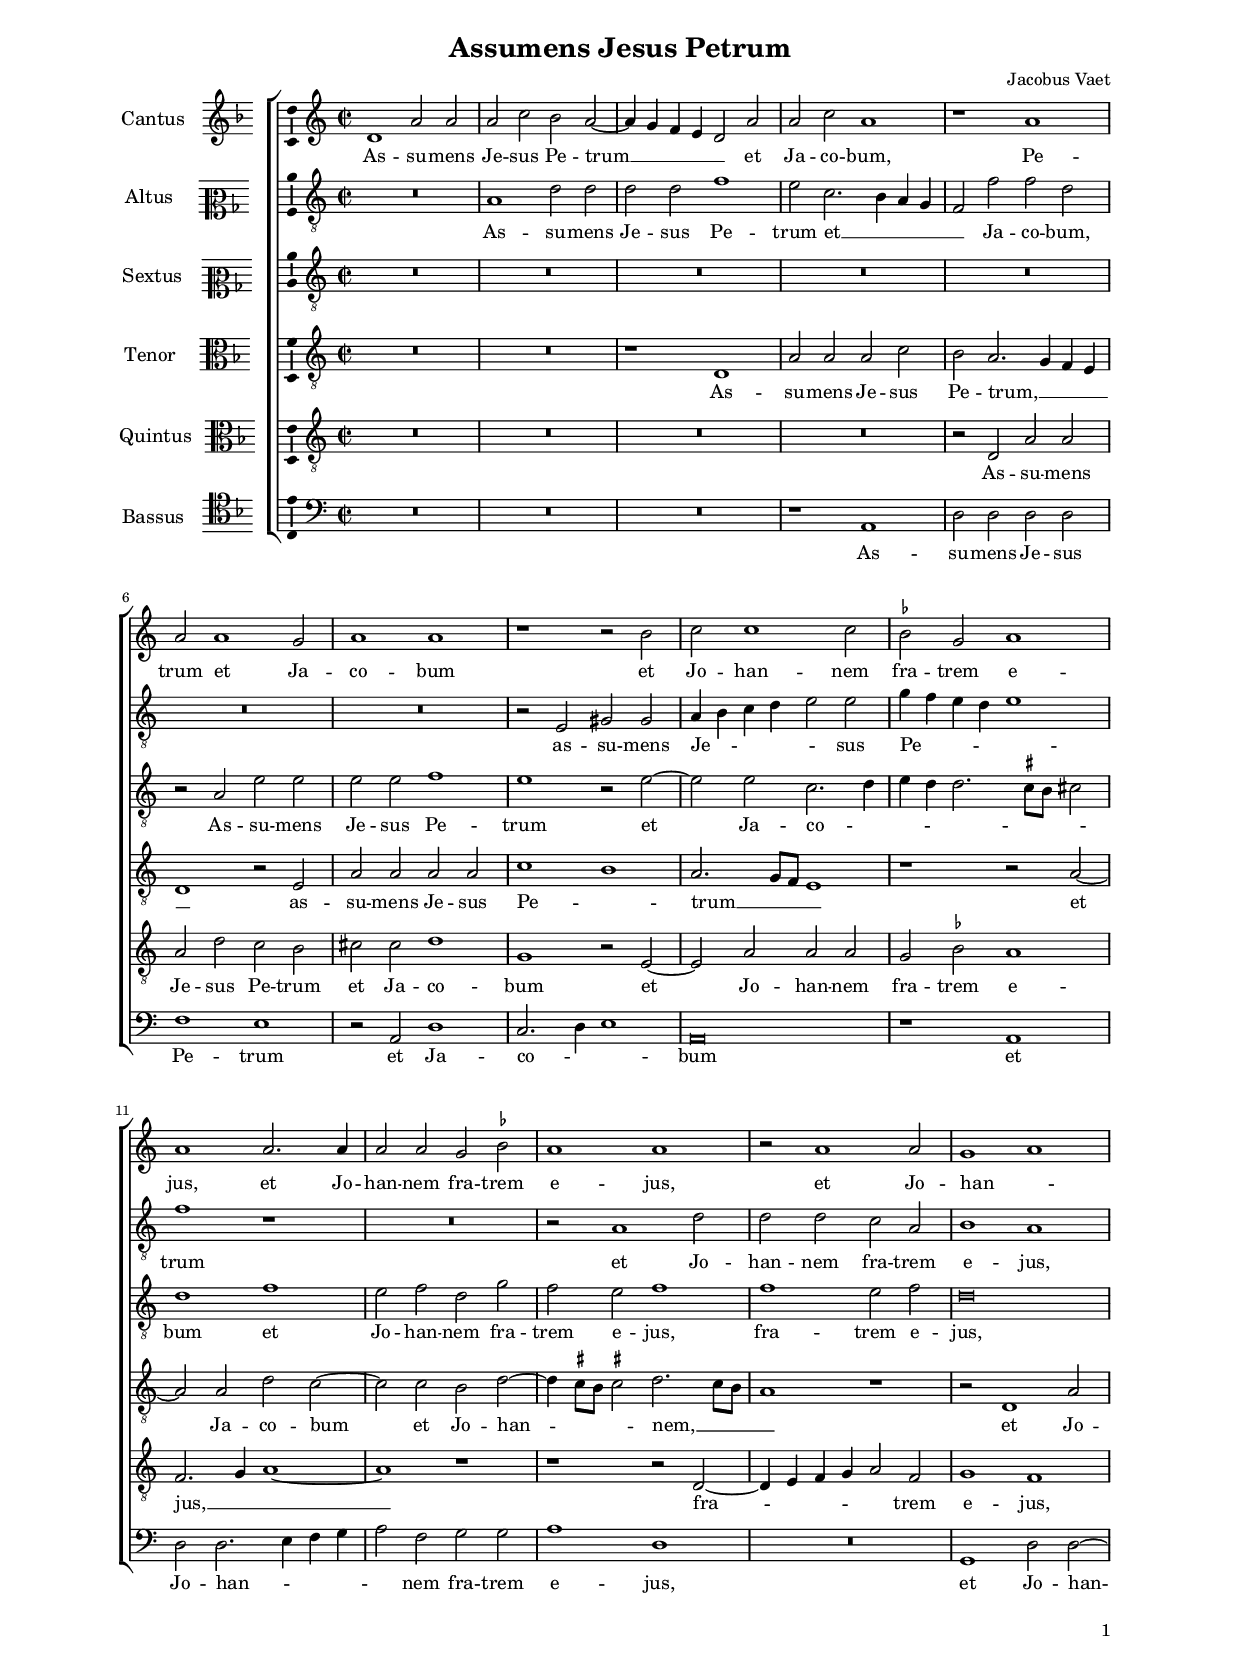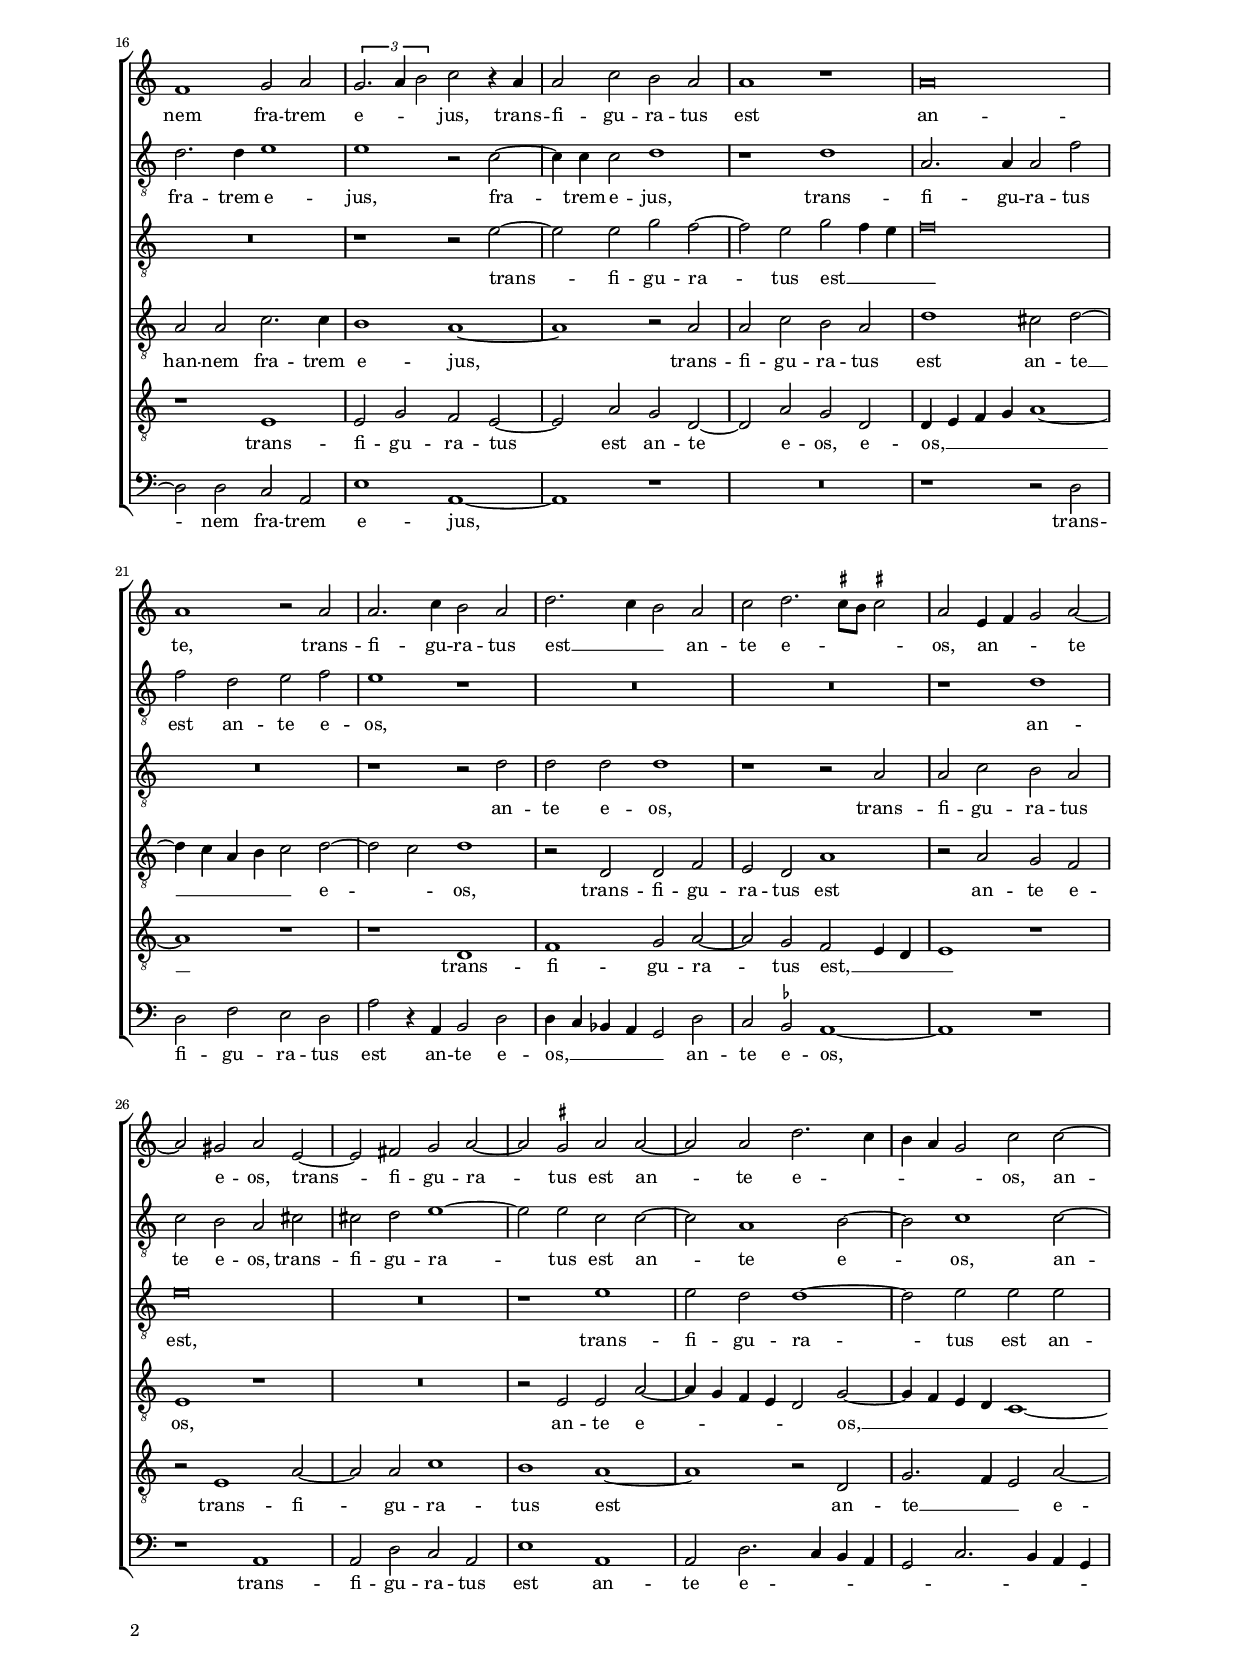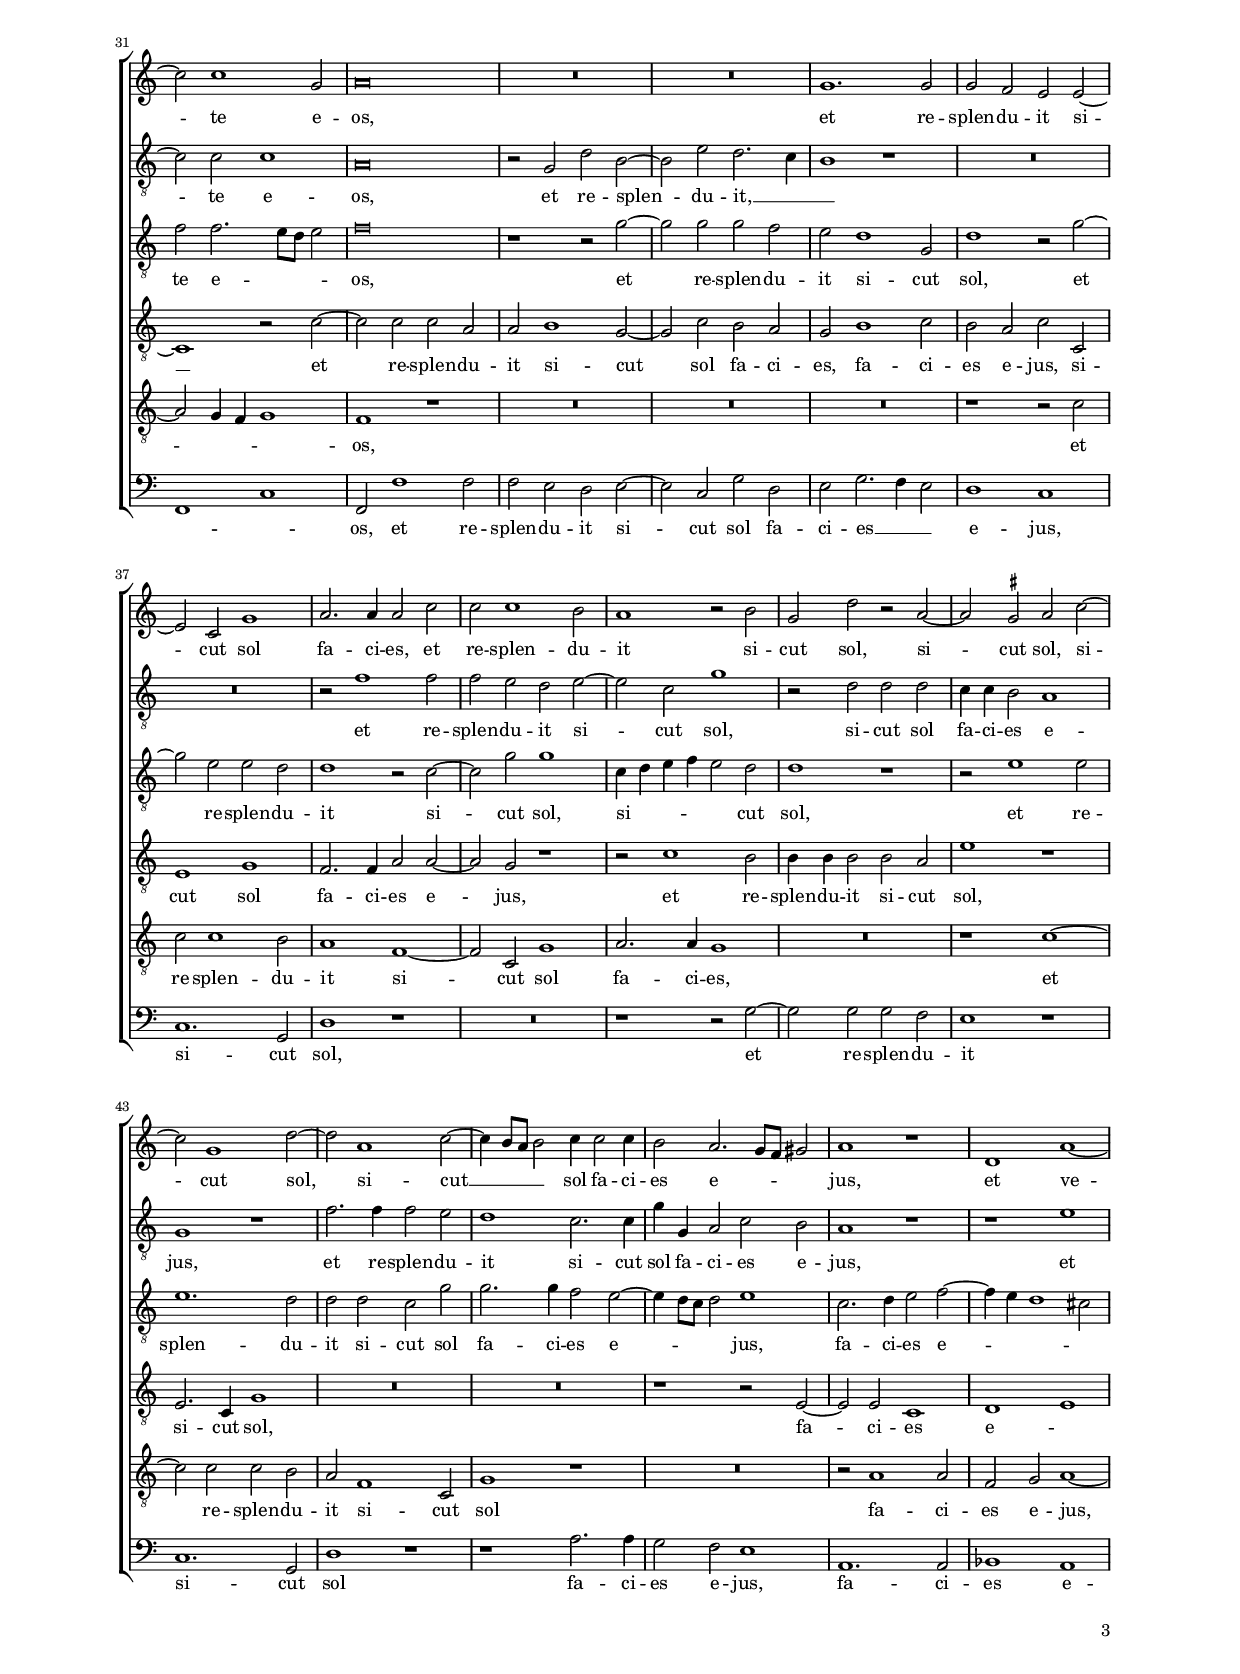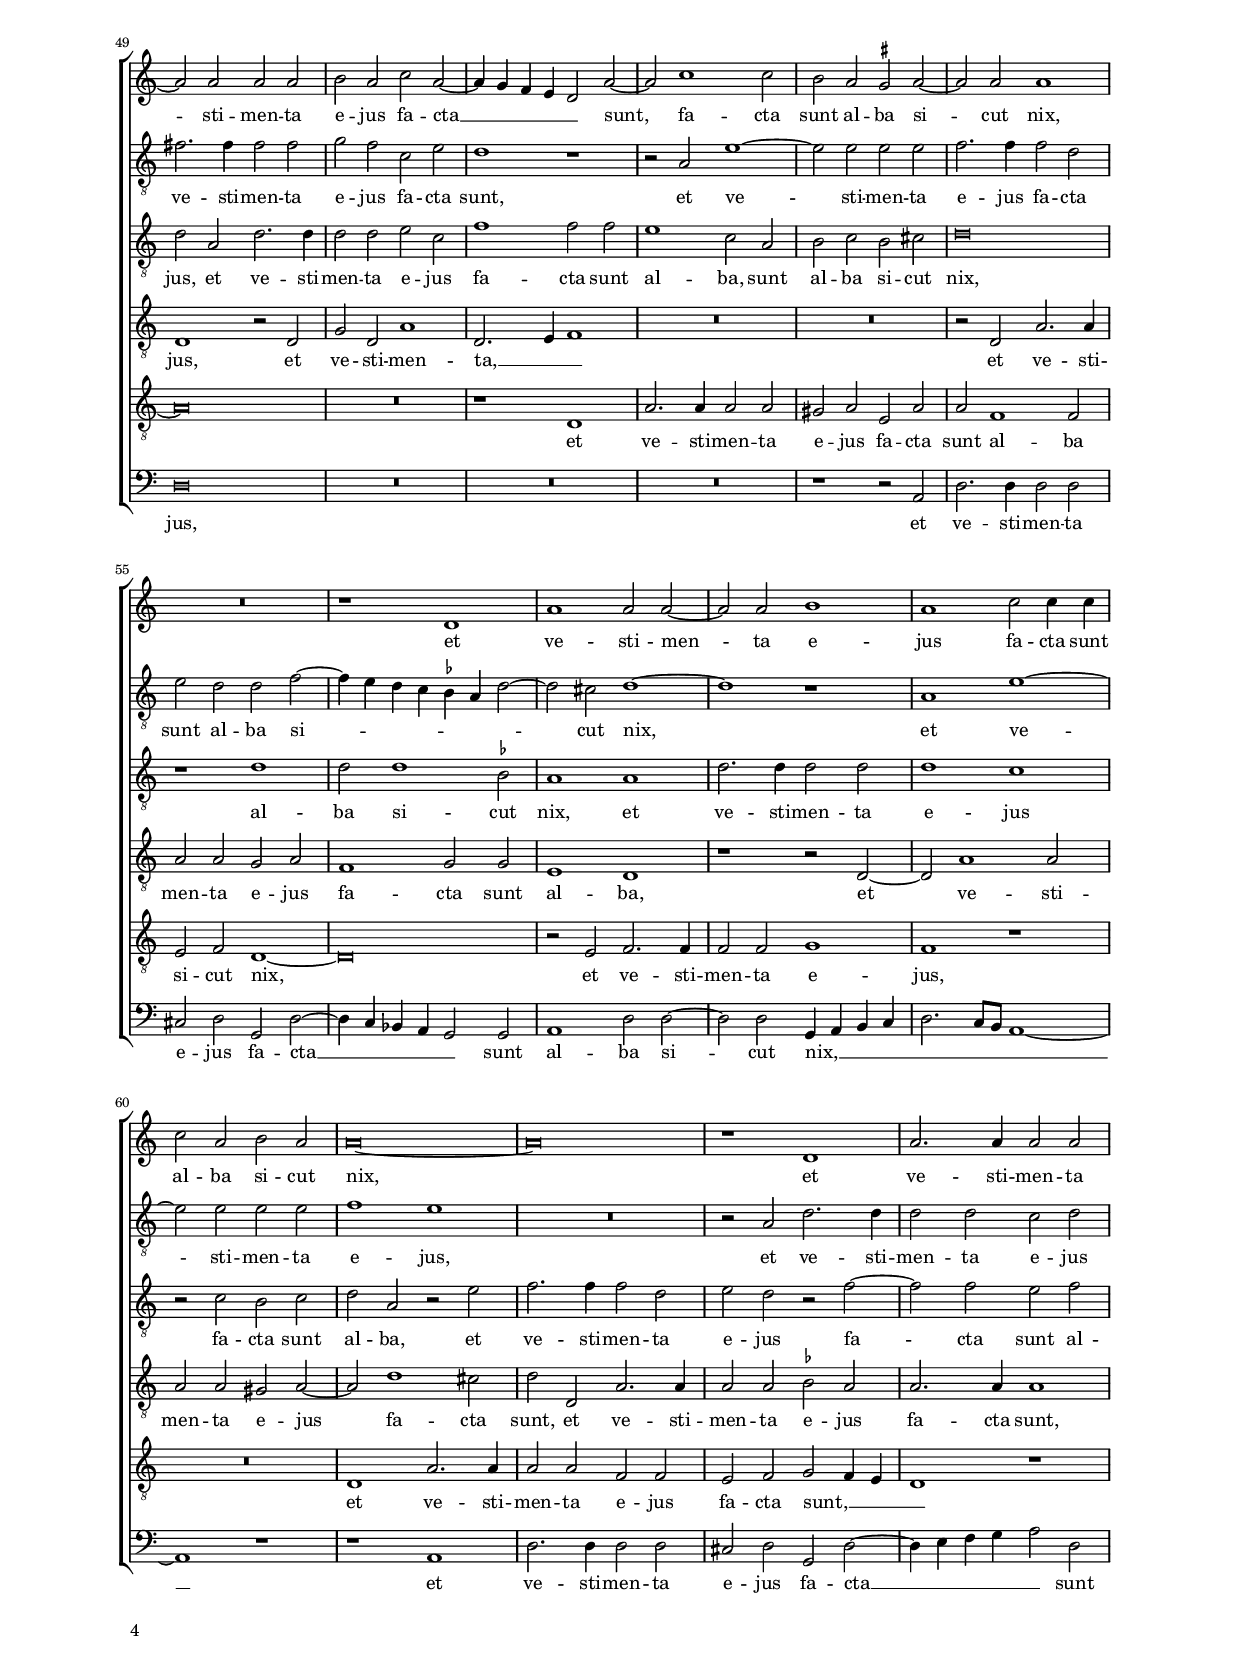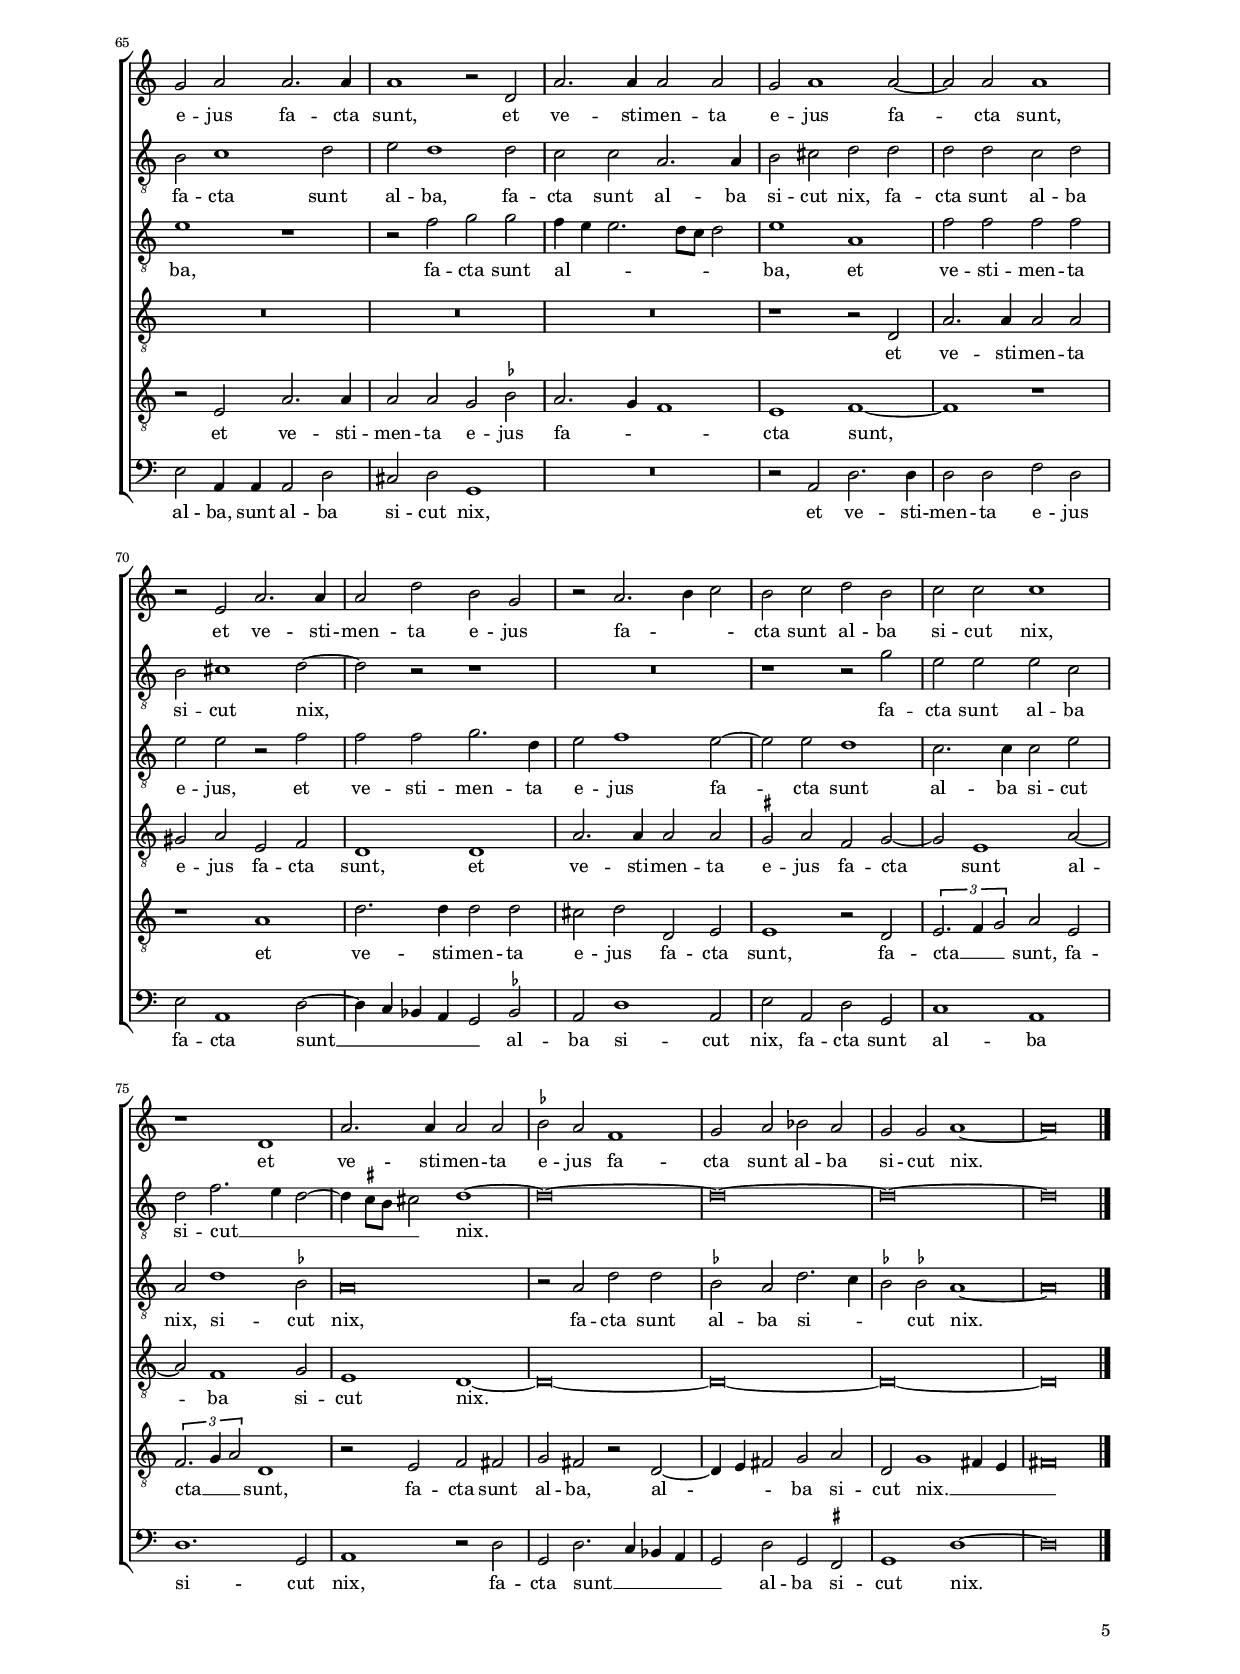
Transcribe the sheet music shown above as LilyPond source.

\header
{
  title="Assumens Jesus Petrum"
  composer="Jacobus Vaet"
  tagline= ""
}

\version "2.24.1"
\language deutsch
#(set-global-staff-size 15)
% #(set-default-paper-size "letter")
#(ly:set-option 'point-and-click #f)


\paper
	{
	top-margin = 1.5 \cm
	bottom-margin = 1 \cm
	left-margin = 2.2 \cm
	right-margin = 2.2 \cm
	ragged-bottom = ##f
	ragged-last-bottom = ##f
	print-page-number = ##f
	system-system-spacing = #'((basic-distance . 16) (minimum-distance . 14) (padding . 5) (strechability . 50))
	oddFooterMarkup=\markup   \fill-line { "" \fromproperty #'page:page-number-string }
	evenFooterMarkup=\markup  \fill-line { \fromproperty #'page:page-number-string "" }
	last-bottom-spacing = #'((basic-distance . 11) (minimum-distance . 7) (padding . 4))
	systems-per-page = 3
%	page-count = 4
%	min-systems-per-page = 3
	}


global = {
	\key f \major
	\time 2/2 \set Score.measureLength = #(ly:make-moment 2/1)
	\set Score.tempoHideNote = ##t
	\tempo 2 = 90
	\skip 1*2*80 \bar "|."
	}

ficta = { \once \set suggestAccidentals = ##t }
	
forget = #(define-music-function (music) (ly:music?) #{
	\accidentalStyle forget
	$music
	\accidentalStyle default
	#})



incipitcantus = \markup { \score {
	{
	\set Staff.instrumentName = \markup { \fontsize #1 "Cantus" }
	\key f \major
	\clef violin
	s4 \bar ""
	}
	\layout  {
	raggedright = ##t
	indent = 1.6 \cm
	line-width = 2.4\cm
	\context { \Staff \remove Time_signature_engraver }
	\override Staff.Clef.Y-extent = #'(0 . 0)
	}} \hspace #1 }
      
      
incipitaltus = \markup { \score {
	{
	\set Staff.instrumentName = \markup { \fontsize #1 "Altus" }
	\key f \major
	\clef mezzosoprano
	s4 \bar ""
	}
	\layout  {
	raggedright = ##t
	indent = 1.6 \cm
	line-width = 2.4\cm
	\context { \Staff \remove Time_signature_engraver }
	\override Staff.Clef.Y-extent = #'(0 . 0)
	}} \hspace #1 }


incipitsextus = \markup { \score {
	{
	\set Staff.instrumentName = \markup { \fontsize #1 "Sextus" }
	\key f \major
	\clef mezzosoprano
	s4 \bar ""
	}
	\layout  {
	raggedright = ##t
	indent = 1.6 \cm
	line-width = 2.4\cm
	\context { \Staff \remove Time_signature_engraver }
	\override Staff.Clef.Y-extent = #'(0 . 0)
	}} \hspace #1 }



incipittenor = \markup { \score {
	{
	\set Staff.instrumentName = \markup { \fontsize #1 "Tenor" }
	\key f \major
	\clef alto
	s4 \bar ""
	}
	\layout  {
	raggedright = ##t
	indent = 1.6 \cm
	line-width = 2.4\cm
	\context { \Staff \remove Time_signature_engraver }
	\override Staff.Clef.Y-extent = #'(0 . 0)
	}} \hspace #1 }
      
      
incipitquintus = \markup { \score {
	{
	\set Staff.instrumentName = \markup { \fontsize #1 "Quintus" }
	\key f \major
	\clef alto
	s4 \bar ""
	}
	\layout  {
	raggedright = ##t
	indent = 1.6 \cm
	line-width = 2.4\cm
	\context { \Staff \remove Time_signature_engraver }
	\override Staff.Clef.Y-extent = #'(0 . 0)
	}} \hspace #1 }
      
      
incipitbassus = \markup { \score {
	{
	\set Staff.instrumentName = \markup { \fontsize #1 "Bassus" }
	\key f \major
	\clef tenor
	s4 \bar ""
	}
	\layout  {
	raggedright = ##t
	indent = 1.6 \cm
	line-width = 2.4\cm
	\context { \Staff \remove Time_signature_engraver }
	\override Staff.Clef.Y-extent = #'(0 . 0)
	}} \hspace #1 }


cantus =  \relative c''
	{
	g1 d'2 d
	d2 f e d~
	d4 c b a g2 d'
	d2 f d1
%5
	r1 d |
	d2 d1 c2
	d1 d
	r1 r2 e
	f2 f1 f2
%10
	\ficta es2 c d1 |
	d1 d2. d4
	d2 d c \ficta es
	d1 d
	r2 d1 d2
%15
	c1 d |
	b1 c2 d
	\tuplet 3/2 { c2. d4 e2 } f2 r4 d
	d2 f e d
	d1 r
%20
	d\breve |
	d1 r2 d
	d2. f4 e2 d
	g2. f4 e2 d
	f2 g2. \ficta fis8 e \ficta fis!2
%25
	d2 a4 b c2 d~ |
	d2 cis d a~
	a2 h c d~
	d2 \ficta cis d d~
	d2 d g2. f4
%30
	e4 d c2 f2 f~ |
	f2 f1 c2
	d\breve
	R\breve
	R\breve
%35
	c1. c2 |
	c2 b a a~ |
	a2 f c'1
	d2. d4 d2 f
	f2 f1 e2
%40
	d1 r2 e |
	c2 g' r d~
	d2 \ficta cis d f~
	f2 c1 g'2~
	g2 d1 f2~
%45
	f4 e8 d e2 f4 f2 f4 |
	e2 d2. c8 b cis2
	d1 r
	g,1 d'~
	d2 d d d
%50
	e2 d f d~ |
	d4 c b a g2 d'~
	d2 f1 f2
	e2 d \ficta cis d~
	d2 d d1
%55
	R\breve |
	r1 g,
	d'1 d2 d~
	d2 d e1
	d1 f2 f4 f
%60
	f2 d e d |
	d\breve~
	d\breve
	r1 g,
	d'2. d4 d2 d
%65
	c2 d d2. d4 |
	d1 r2 g,
	d'2. d4 d2 d
	c2 d1 d2~
	d2 d d1
%70
	r2 a d2. d4 |
	d2 g e c
	r2 d2. e4 f2
	e2 f g e
	f2 f f1
%75
	r1 g, |
	d'2. d4 d2 d
	\ficta es2 d b1
	c2 d es d
	c2 c d1~
%80
	d\breve |
	}


altus = \relative c'
	{
	R\breve
	d1 g2 g
	g2 g b1
	a2 f2. e4 d c
%5
	b2 b' b g |
	R\breve
	R\breve
	r2 a, cis cis
	d4 e f g a2 a
%10
	c4 b a g a1 |
	b1 r
	R\breve
	r2 d,1 g2
	g2 g f d
%15
	e1 d |
	g2. g4 a1
	a1 r2 f~
	f4 f f2 g1
	r1 g
%20
	d2. d4 d2 b' |
	b2 g a b
	a1 r
	R\breve
	R\breve
%25
	r1 g |
	f2 e d fis
	fis2 g a1~
	a2 a f f~
	f2 d1 e2~
%30
	e2 f1 f2~ |
	f2 f f1
	d\breve
	r2 c g' e~
	e2 a g2. f4
%35
	e1 r |
	R\breve
	R\breve
	r2 b'1 b2
	b2 a g a~
%40
	a2 f c'1 |	
	r2 g g g
	f4 f e2 d1
	c1 r
	b'2. b4 b2 a
%45
	g1 f2. f4 |
	c'4 c, d2 f e
	d1 r
	r1 a'
	h2. h4 h2 h
%50
	c2 b f a |
	g1 r
	r2 d a'1~
	a2 a a a
	b2. b4 b2 g
%55
	a2 g g b~ |
	b4 a g f \ficta es d g2~
	g2 fis g1~
	g1 r
	d1 a'~
%60
	a2 a a a |
	b1 a
	R\breve
	r2 d, g2. g4
	g2 g f g
%65
	e2 f1 g2 |
	a2 g1 g2
	f2 f d2. d4
	e2 fis g g
	g2 g f g
%70
	e2 fis1 g2~ |
	g2 r r1
	R\breve
	r1 r2 c
	a2 a a f
%75
	g2 b2. a4 g2~ |
	g4 \ficta fis8 e fis!2 g1~
	g\breve~
	g\breve~
	g\breve~
%80
	g\breve |
	}


sextus =  \relative c'
	{
	R\breve
	R\breve
	R\breve
	R\breve
%5
	R\breve |
	r2 d a' a
	a2 a b1
	a1 r2 a~
	a2 a f2. g4
%10
	a4 g g2. \ficta fis8 e fis!2 |
	g1 b
	a2 b g c
	b2 a b1
	b1 a2 b
%15
	g\breve |
	R\breve
	r1 r2 a~
	a2 a c b~
	b2 a c b4 a
%20
	b\breve |
	R\breve
	r1 r2 g
	g2 g g1
	r1 r2 d
%25
	d2 f e d |
	a'\breve
	R\breve
	r1 a
	a2 g g1~
%30
	g2 a a a |
	b2 b2. a8 g a2
	b\breve
	r1 r2 c~
	c2 c c b
%35
	a2 g1 c,2 |
	g'1 r2 c~
	c2 a a g
	g1 r2 f~
	f2 c' c1
%40
	f,4 g a b a2 g |
	g1 r
	r2 a1 a2
	a1. g2
	g2 g f c'
%45
	c2. c4 b2 a~ |
	a4 g8 f g2 a1
	f2. g4 a2 b~
	b4 a g1 fis2
	g2 d g2. g4
%50
	g2 g a f |
	b1 b2 b
	a1 f2 d
	e2 f e fis
	g\breve
%55
	r1 g |
	g2 g1 \ficta es2
	d1 d
	g2. g4 g2 g
	g1 f
%60
	r2 f e f |
	g2 d r a'
	b2. b4 b2 g
	a2 g r b~
	b2 b a b
%65
	a1 r |
	r2 b c c
	b4 a a2. g8 f g2
	a1 d,
	b'2 b b b
%70
	a2 a r b |
	b2 b c2. g4
	a2 b1 a2~
	a2 a g1
	f2. f4 f2 a
%75
	d,2 g1 \ficta es2 |
	d\breve
	r2 d g g
	\ficta es2 d g2. f4
	\ficta es2 \ficta es! d1~
%80
	d\breve |
	}


tenor =  \relative c'
	{
	R\breve
	R\breve
	r1 g
	d'2 d d f
%5
	e2 d2. c4 b a |
	g1 r2 a
	d2 d d d
	f1 e
	d2. c8 b a1
%10
	r1 r2 d~ |
	d2 d g f~ |
	f2 f e g~
	g4 \ficta fis8 e \ficta fis!2 g2. \forget f8 e
	d1 r
%15
	r2 g,1 d'2 |
	d2 d f2. f4
	e1 d~
	d1 r2 d
	d2 f e d
%20
	g1 fis2 g~ |
	g4 f d e f2 g~
	g2 f g1
	r2 g, g b
	a2 g d'1
%25
	r2 d c b |
	a1 r
	R\breve
	r2 a a d~
	d4 c b a g2 c~
%30
	c4 b a g f1~ |
	f1 r2 f'~
	f2 f f d
	d2 e1 c2~
	c2 f e d
%35
	c2 e1 f2 |
	e2 d f f,
	a1 c
	b2. b4 d2 d~
	d2 c r1
%40
	r2 f1 e2 |
	e4 e e2 e d
	a'1 r
	a,2. f4 c'1
	R\breve
%45
	R\breve |
	r1 r2 a~
	a2 a f1
	g1 a
	g1 r2 g
%50
	c2 g d'1 |
	g,2. a4 b1
	R\breve
	R\breve
	r2 g d'2. d4
%55
	d2 d c d |
	b1 c2 c
	a1 g
	r1 r2 g~
	g2 d'1 d2
%60
	d2 d cis d~ |
	d2 g1 fis2
	g2 g, d'2. d4
	d2 d \ficta es d
	d2. d4 d1
%65
	R\breve |
	R\breve
	R\breve
	r1 r2 g,
	d'2. d4 d2 d
%70
	cis2 d a b |
	g1 g
	d'2. d4 d2 d
	\ficta cis2 d b \forget c~
	c2 a1 d2~
%75
	d2 b1 c2 |
	a1 g~
	g\breve~
	g\breve~
	g\breve~
%80
	g\breve |
	}


quintus  =  \relative c'
	{
	R\breve
	R\breve
	R\breve
	R\breve
%5
	r2 g d' d |
	d2 g f e
	fis2 fis g1
	c,1 r2 a~
	a2 d d d
%10
	c2 \ficta es d1 |
	b2. c4 d1~
	d1 r
	r1 r2 g,~
	g4 a b c d2 b
%15
	c1 b |
	r1 a
	a2 c b a~
	a2 d c g~
	g2 d' c g
%20
	g4 a b c d1~ |
	d1 r
	r1 g,
	b1 c2 d~
	d2 c b a4 g
%25
	a1 r |
	r2 a1 d2~
	d2 d f1
	e1 d~
	d1 r2 g,
%30
	c2. b4 a2 d~ |
	d2 c4 b c1
	b1 r
	R\breve
	R\breve
%35
	R\breve |
	r1 r2 f'
	f2 f1 e2
	d1 b~
	b2 f c'1
%40
	d2. d4 c1 |
	R\breve
	r1 f~
	f2 f f e
	d2 b1 f2
%45
	c'1 r |
	R\breve
	r2 d1 d2
	b c d1~
	d\breve
%50
	R\breve |
	r1 g,
	d'2. d4 d2 d
	cis2 d a d
	d2 b1 b2
%55
	a2 b g1~ |
	g\breve
	r2 a b2. b4
	b2 b c1
	b1 r
%60
	R\breve |
	g1 d'2. d4
	d2 d b b
	a2 b c b4 a
	g1 r
%65
	r2 a d2. d4 |
	d2 d c \ficta es
	d2. c4 b1
	a1 b~
	b1 r
%70
	r1 d |
	g2. g4 g2 g
	fis2 g g, a
	a1 r2 g
	\tuplet 3/2 { a2. b4 c2 } d2 a
%75
	\tuplet 3/2 { b2. c4 d2 } g,1 |
	r2 a b h
	c2 h r g~
	g4 a h2 c d
	g,2 c1 h4 a
%80
	h\breve |
	}


bassus  =  \relative c
	{
	R\breve
	R\breve
	R\breve
	r1 d
%5
	g2 g g g |
	b1 a
	r2 d, g1
	f2. g4 a1
	d,\breve
%10
	r1 d |
	g2 g2. a4 b c
	d2 b c c
	d1 g,
	R\breve
%15
	c,1 g'2 g~ |
	g2 g f d
	a'1 d,~
	d1 r
	R\breve
%20
	r1 r2 g |
	g2 b a g
	d'2 r4 d, e2 g
	g4 f es d c2 g'
	f2 \ficta es d1~
%25
	d1 r |
	r1 d
	d2 g f d
	a'1 d,
	d2 g2. f4 e d
%30
	c2 f2. e4 d c |
	b1 f'
	b,2 b'1 b2
	b2 a g a~
	a2 f c' g
%35
	a2 c2. b4 a2 |
	g1 f
	f1. c2
	g'1 r
	R\breve
%40
	r1 r2 c~ |
	c2 c c b
	a1 r
	f1. c2
	g'1 r
%45
	r1 d'2. d4 |
	c2 b a1
	d,1. d2
	es1 d
	g\breve
%50
	R\breve |
	R\breve
	R\breve
	r1 r2 d
	g2. g4 g2 g
%55
	fis2 g c, g'2~ |
	g4 f es d c2 c
	d1 g2 g~
	g2 g c,4 d e f
	g2. f8 e d1~
%60
	d1 r |
	r1 d
	g2. g4 g2 g
	fis2 g c, g'~
	g4 a b c d2 g,
%65
	a2 d,4 d d2 g |
	fis2 g c,1
	R\breve
	r2 d g2. g4
	g2 g b g
%70
	a2 d,1 g2~ |
	g4 f es d c2 \ficta es!
	d2 g1 d2
	a'2 d, g c,
	f1 d
%75
	g1. c,2 |
	d1 r2 g
	c,2 g'2. f4 es d
	c2 g' c, \ficta h
	c1 g'~
%80
	g\breve |
	}


lyricscantus = \lyricmode {
	As -- su -- mens Je -- sus Pe -- trum __ _ _ _ _ et Ja -- co -- bum,
	Pe -- trum et Ja -- co -- bum
	et Jo -- han -- nem fra -- trem e -- jus,
	et Jo -- han -- nem fra -- trem e -- jus,
	et Jo -- han -- _ nem fra -- trem e -- _ _ jus,
	trans -- fi -- gu -- ra -- tus est an -- te,
	trans -- fi -- gu -- ra -- tus est __ _ _ an -- te e -- _ _ _ os,
	an -- _ _ te e -- os,
	trans -- fi -- gu -- ra -- tus est an -- te e -- _ _ _ _ os,
	an -- te e -- os,
	et re -- splen -- du -- it si -- cut sol fa -- ci -- es,
	et re -- splen -- du -- it si -- cut sol,
	si -- cut sol,
	si -- cut sol,
	si -- cut __ _ _ _ sol fa -- ci -- es e -- _ _ _ jus,
	et ve -- sti -- men -- ta e -- jus fa -- cta __ _ _ _ _ sunt,
	fa -- cta sunt
	al -- ba si -- cut nix,
	et ve -- sti -- men -- ta e -- jus fa -- cta sunt
	al -- ba si -- cut nix,
	et ve -- sti -- men -- ta e -- jus fa -- cta sunt,
	et ve -- sti -- men -- ta e -- jus fa -- cta sunt,
	et ve -- sti -- men -- ta e -- jus fa -- _ _ cta sunt
	al -- ba si -- cut nix,
	et ve -- sti -- men -- ta e -- jus fa -- cta sunt
	al -- ba si -- cut nix.
	}


lyricsaltus = \lyricmode {
	As -- su -- mens Je -- sus Pe -- trum et __ _ _ _ _ Ja -- co -- bum,
	as -- su -- mens Je -- _ _ _ _ sus Pe -- _ _ _ _ trum
	et Jo -- han -- nem fra -- trem e -- jus,
	fra -- trem e -- jus,
	fra -- trem e -- jus,
	trans -- fi -- gu -- ra -- tus est an -- te e -- os,
	an -- te e -- os,
	trans -- fi -- gu -- ra -- tus est an -- te e -- os,
	an -- te e -- os,
	et re -- splen -- du -- it, __ _ _
	et re -- splen -- du -- it si -- cut sol,
	si -- cut sol fa -- ci -- es e -- jus,
	et re -- splen -- du -- it si -- cut sol fa -- ci -- es e -- jus,
	et ve -- sti -- men -- ta e -- jus fa -- cta sunt,
	et ve -- sti -- men -- ta e -- jus fa -- cta sunt
	al -- ba si -- _ _ _ _ _ _ cut nix,
	et ve -- sti -- men -- ta e -- jus,
	et ve -- sti -- men -- ta e -- jus fa -- cta sunt al -- ba,
	fa -- cta sunt al -- ba si -- cut nix,
	fa -- cta sunt al -- ba si -- cut nix,
	fa -- cta sunt al -- ba si -- cut __ _ _ _ _ _ nix.
	}


lyricssextus = \lyricmode {
	As -- su -- mens Je -- sus Pe -- trum et Ja -- co -- _ _ _ _ _ _ _ bum
	et Jo -- han -- nem fra -- trem e -- jus,
	fra -- trem e -- jus,
	trans -- fi -- gu -- ra -- tus est __ _ _ _ an -- te e -- os,
	trans -- fi -- gu -- ra -- tus est,
	trans -- fi -- gu -- ra -- tus est an -- te e -- _ _ _ os,
	et re -- splen -- du -- it si -- cut sol,
	et re -- splen -- du -- it si -- cut sol,
	si -- _ _ _ _ cut sol,
	et re -- splen -- du -- it si -- cut sol fa -- ci -- es e -- _ _ _ jus,
	fa -- ci -- es e -- _ _ _ jus,
	et ve -- sti -- men -- ta e -- jus fa -- cta sunt al -- ba,
	sunt al -- ba si -- cut nix,
	al -- ba si -- cut nix,
	et ve -- sti -- men -- ta e -- jus fa -- cta sunt al -- ba,
	et ve -- sti -- men -- ta e -- jus fa -- cta sunt al -- ba,
	fa -- cta sunt al -- _ _ _ _ _ ba,
	et ve -- sti -- men -- ta e -- jus,
	et ve -- sti -- men -- ta e -- jus fa -- cta sunt al -- ba si -- cut nix,
	si -- cut nix,
	fa -- cta sunt al -- ba si -- _ _ cut nix.
	}
	

lyricstenor = \lyricmode {
	As -- su -- mens Je -- sus Pe -- trum, __ _ _ _ _
	as -- su -- mens Je -- sus Pe -- _ trum __ _ _ _ et Ja -- co -- bum
	et Jo -- han -- _ _ _ nem, __ _ _ _
	et Jo -- han -- nem fra -- trem e -- jus,
	trans -- fi -- gu -- ra -- tus est an -- te __ _ _ _ _ e -- _ os,
	trans -- fi -- gu -- ra -- tus est an -- te e -- os,
	an -- te e -- _ _ _ _ os, __ _ _ _ _
	et re -- splen -- du -- it si -- cut sol fa -- ci -- es,
	fa -- ci -- es e -- jus,
	si -- cut sol fa -- ci -- es e -- jus,
	et re -- splen -- du -- it si -- cut sol,
	si -- cut sol,
	fa -- ci -- es e -- _ jus,
	et ve -- sti -- men -- ta, __ _ _
	et ve -- sti -- men -- ta e -- jus fa -- cta sunt al -- ba,
	et ve -- sti -- men -- ta e -- jus fa -- cta sunt,
	et ve -- sti -- men -- ta e -- jus fa -- cta sunt,
	et ve -- sti -- men -- ta e -- jus fa -- cta sunt,
	et ve -- sti -- men -- ta e -- jus fa -- cta sunt
	al -- ba si -- cut nix.
	}


lyricsquintus = \lyricmode {
	As -- su -- mens Je -- sus Pe -- trum et Ja -- co -- bum
	et Jo -- han -- nem fra -- trem e -- jus, __ _ _
	fra -- _ _ _ _ trem e -- jus,
	trans -- fi -- gu -- ra -- tus est an -- te e -- os,
	e -- os, __ _ _ _ _
	trans -- fi -- gu -- ra -- tus est, __ _ _ _
	trans -- fi -- gu -- ra -- tus est an -- te __ _ _ e -- _ _ _ os,
	et re -- splen -- du -- it si -- cut sol fa -- ci -- es,
	et re -- splen -- du -- it si -- cut sol fa -- ci -- es e -- jus,
	et ve -- sti -- men -- ta e -- jus fa -- cta sunt al -- ba si -- cut nix,
	et ve -- sti -- men -- ta e -- jus,
	et ve -- sti -- men -- ta e -- jus fa -- cta sunt, __ _ _ _
	et ve -- sti -- men -- ta e -- jus fa -- _ _ cta sunt,
	et ve -- sti -- men -- ta e -- jus fa -- cta sunt,
	fa -- cta __ _ _ sunt,
	fa -- cta __ _ _ sunt,
	fa -- cta sunt al -- ba,
	al -- _ _ ba si -- cut nix. __ _ _ _
	}


lyricsbassus = \lyricmode {
	As -- su -- mens Je -- sus Pe -- trum et Ja -- co -- _ _ bum
	et Jo -- han -- _ _ _ _ nem fra -- trem e -- jus,
	et Jo -- han -- nem fra -- trem e -- jus,
	trans -- fi -- gu -- ra -- tus est an -- te e -- os, __ _ _ _ _ 
	an -- te e -- os,
	trans -- fi -- gu -- ra -- tus est an -- te e -- _ _ _ _ _ _ _ _ _ _ os,
	et re -- splen -- du -- it si -- cut sol fa -- ci -- es __ _ _ e -- jus,
	si -- cut sol,
	et re -- splen -- du -- it si -- cut sol fa -- ci -- es e -- jus,
	fa -- ci -- es e -- jus,
	et ve -- sti -- men -- ta e -- jus fa -- cta __ _ _ _ _ sunt 
	al -- ba si -- cut nix, __ _ _ _ _ _ _ _
	et ve -- sti -- men -- ta e -- jus fa -- cta __ _ _ _ _ sunt al -- ba,
	sunt al -- ba si -- cut nix,
	et ve -- sti -- men -- ta e -- jus fa -- cta sunt __ _ _ _ _
	al -- ba si -- cut nix,
	fa -- cta sunt al -- ba si -- cut nix,
	fa -- cta sunt __ _ _ _ _ 
	al -- ba si -- cut nix.
	}


\score
{  
	\transpose f c {
	\new ChoirStaff \with { \override StaffGrouper.staff-staff-spacing.basic-distance = #12 }
	<<

	\new Staff << \global
	\new Voice="v1" {
		\set Staff.instrumentName=\incipitcantus
		\set Staff.midiInstrument = "reed organ"
		\clef violin
		\cantus }
	\new Lyrics \lyricsto "v1" {\lyricscantus }
	>>


	\new Staff << \global
	\new Voice="v2" {
		\set Staff.instrumentName=\incipitaltus
		\set Staff.midiInstrument = "reed organ"
		\clef "G_8" % violin 
		\altus}
	\new Lyrics \lyricsto "v2" {\lyricsaltus }
	>>


	\new Staff << \global
	\new Voice="v6" {
		\set Staff.instrumentName=\incipitsextus
		\set Staff.midiInstrument = "reed organ"
		\clef "G_8" % violin 
		\sextus}
	\new Lyrics \lyricsto "v6" {\lyricssextus }
	>>


	\new Staff << \global
	\new Voice="v3" {
		\set Staff.instrumentName=\incipittenor
		\set Staff.midiInstrument = "reed organ"
		\clef "G_8"
		\tenor }
	\new Lyrics \lyricsto "v3" {\lyricstenor }
	>>


	\new Staff << \global
	\new Voice="v5" {
		\set Staff.instrumentName=\incipitquintus
		\set Staff.midiInstrument = "reed organ"
		\clef "G_8"
		\quintus}
	\new Lyrics \lyricsto "v5" {\lyricsquintus }
	>>


	\new Staff << \global
	\new Voice="v4" {
		\set Staff.instrumentName=\incipitbassus
		\set Staff.midiInstrument = "reed organ"
		\clef bass 
		\bassus }
	\new Lyrics \lyricsto "v4" {\lyricsbassus}
	>>

	>>
	} % transpose

	\layout
	{
	indent = 2.5 \cm
%	\context { \Lyrics \override VerticalAxisGroup.nonstaff-relatedstaff-spacing.padding = #2 }
%	\context { \Lyrics \override LyricText.font-size = #1 }
	\context { \Staff \override TimeSignature.break-visibility = #end-of-line-invisible }
	\context { \Staff \consists Ambitus_engraver }
	\context { \Score \override BarNumber.padding = #2 }
	\context { \Voice \override NoteHead.style = #'baroque }
	}

\midi
	{
	}

}


% EOF
